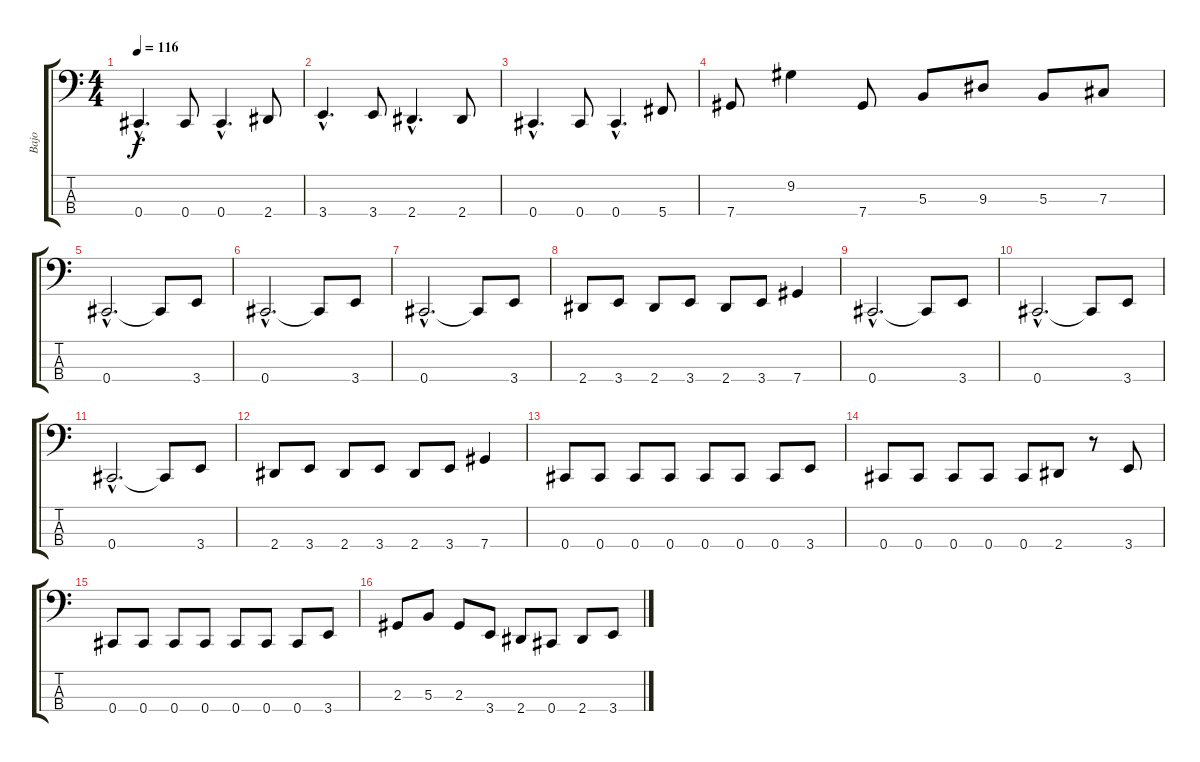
\track ("Bajo" "Bajo") {instrument electricbassfinger}
\staff {score tabs}
\tuning (E2 B1 Gb1 Db1) {hide}
\ts (4 4)
\tempo 116
\clef f4
\ks c
0.4{hac}.4{d dy f} 0.4.8 0.4{hac}.4{d} 2.4.8 |
3.4{hac}.4{d} 3.4.8 2.4{hac}.4{d} 2.4.8 |
0.4{hac}.4{d} 0.4.8 0.4{hac}.4{d} 5.4.8 |
7.4.8 9.2.4 7.4.8 5.3.8 9.3.8 5.3.8 7.3.8 |
0.4{hac}.2{d} 0.4{t}.8 3.4.8 |
0.4{hac}.2{d} 0.4{t}.8 3.4.8 |
0.4{hac}.2{d} 0.4{t}.8 3.4.8 |
2.4.8 3.4.8 2.4.8 3.4.8 2.4.8 3.4.8 7.4.4 |
0.4{hac}.2{d} 0.4{t}.8 3.4.8 |
0.4{hac}.2{d} 0.4{t}.8 3.4.8 |
0.4{hac}.2{d} 0.4{t}.8 3.4.8 |
2.4.8 3.4.8 2.4.8 3.4.8 2.4.8 3.4.8 7.4.4 |
0.4.8 0.4.8 0.4.8 0.4.8 0.4.8 0.4.8 0.4.8 3.4.8 |
0.4.8 0.4.8 0.4.8 0.4.8 0.4.8 2.4.8 r.8 3.4.8 |
0.4.8 0.4.8 0.4.8 0.4.8 0.4.8 0.4.8 0.4.8 3.4.8 |
2.3.8 5.3.8 2.3.8 3.4.8 2.4.8 0.4.8 2.4.8 3.4.8
